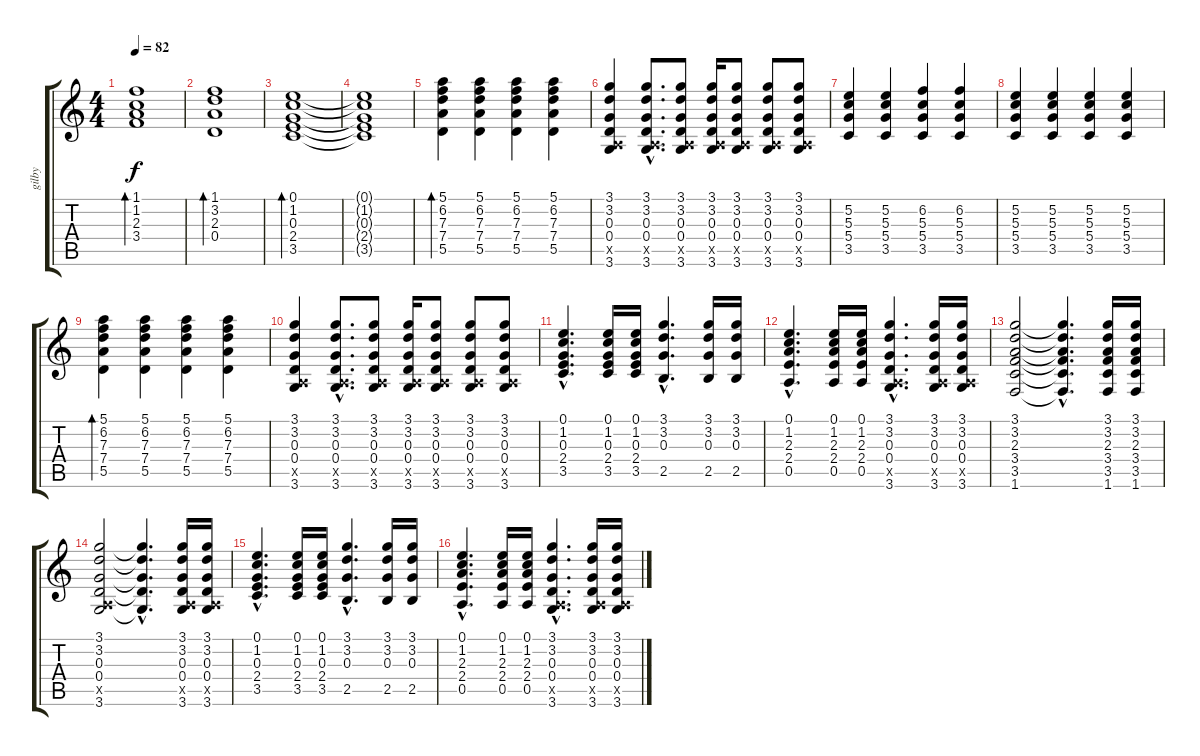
\track ("gilby" "gilby") {instrument overdrivenguitar}
\staff {score tabs}
\tuning (E4 B3 G3 D3 A2 E2) {hide}
\ts (4 4)
\tempo 82
\clef g2
\ks c
(1.1 1.2 2.3 3.4).1{bd 60 dy f} |
(1.1 3.2 2.3 0.4).1{bd 60} |
(0.1 1.2 0.3 2.4 3.5).1{bd 60} |
(0.1{t} 1.2{t} 0.3{t} 2.4{t} 3.5{t}).1 |
(5.1 6.2 7.3 7.4 5.5).4{bd 60} (5.1 6.2 7.3 7.4 5.5).4 (5.1 6.2 7.3 7.4 5.5).4 (5.1 6.2 7.3 7.4 5.5).4 |
(3.1 3.2 0.3 0.4 0.5{x} 3.6).4 (3.1{hac} 3.2{hac} 0.3{hac} 0.4{hac} 0.5{hac x} 3.6{hac}).8{d} (3.1 3.2 0.3 0.4 0.5{x} 3.6).8 (3.1 3.2 0.3 0.4 0.5{x} 3.6).16 (3.1 3.2 0.3 0.4 0.5{x} 3.6).8 (3.1 3.2 0.3 0.4 0.5{x} 3.6).8 (3.1 3.2 0.3 0.4 0.5{x} 3.6).8 |
(5.2 5.3 5.4 3.5).4 (5.2 5.3 5.4 3.5).4 (6.2 5.3 5.4 3.5).4 (6.2 5.3 5.4 3.5).4 |
(5.2 5.3 5.4 3.5).4 (5.2 5.3 5.4 3.5).4 (5.2 5.3 5.4 3.5).4 (5.2 5.3 5.4 3.5).4 |
(5.1 6.2 7.3 7.4 5.5).4{bd 60} (5.1 6.2 7.3 7.4 5.5).4 (5.1 6.2 7.3 7.4 5.5).4 (5.1 6.2 7.3 7.4 5.5).4 |
(3.1 3.2 0.3 0.4 0.5{x} 3.6).4 (3.1{hac} 3.2{hac} 0.3{hac} 0.4{hac} 0.5{hac x} 3.6{hac}).8{d} (3.1 3.2 0.3 0.4 0.5{x} 3.6).8 (3.1 3.2 0.3 0.4 0.5{x} 3.6).16 (3.1 3.2 0.3 0.4 0.5{x} 3.6).8 (3.1 3.2 0.3 0.4 0.5{x} 3.6).8 (3.1 3.2 0.3 0.4 0.5{x} 3.6).8 |
(0.1{hac} 1.2{hac} 0.3{hac} 2.4{hac} 3.5{hac}).4{d instrument overdrivenguitar} (0.1 1.2 0.3 2.4 3.5).16 (0.1 1.2 0.3 2.4 3.5).16 (3.1{hac} 3.2{hac} 0.3{hac} 2.5{hac}).4{d} (3.1 3.2 0.3 2.5).16 (3.1 3.2 0.3 2.5).16 |
(0.1{hac} 1.2{hac} 2.3{hac} 2.4{hac} 0.5{hac}).4{d} (0.1 1.2 2.3 2.4 0.5).16 (0.1 1.2 2.3 2.4 0.5).16 (3.1{hac} 3.2{hac} 0.3{hac} 0.4{hac} 0.5{hac x} 3.6{hac}).4{d} (3.1 3.2 0.3 0.4 0.5{x} 3.6).16 (3.1 3.2 0.3 0.4 0.5{x} 3.6).16 |
(3.1 3.2 2.3 3.4 3.5 1.6).2 (3.1{hac t} 3.2{hac t} 2.3{hac t} 3.4{hac t} 3.5{hac t} 1.6{hac t}).4{d} (3.1 3.2 2.3 3.4 3.5 1.6).16 (3.1 3.2 2.3 3.4 3.5 1.6).16 |
(3.1 3.2 0.3 0.4 0.5{x} 3.6).2 (3.1{hac t} 3.2{hac t} 0.3{hac t} 0.4{hac t} 3.6{hac t}).4{d} (3.1 3.2 0.3 0.4 0.5{x} 3.6).16 (3.1 3.2 0.3 0.4 0.5{x} 3.6).16 |
(0.1{hac} 1.2{hac} 0.3{hac} 2.4{hac} 3.5{hac}).4{d instrument overdrivenguitar} (0.1 1.2 0.3 2.4 3.5).16 (0.1 1.2 0.3 2.4 3.5).16 (3.1{hac} 3.2{hac} 0.3{hac} 2.5{hac}).4{d} (3.1 3.2 0.3 2.5).16 (3.1 3.2 0.3 2.5).16 |
(0.1{hac} 1.2{hac} 2.3{hac} 2.4{hac} 0.5{hac}).4{d} (0.1 1.2 2.3 2.4 0.5).16 (0.1 1.2 2.3 2.4 0.5).16 (3.1{hac} 3.2{hac} 0.3{hac} 0.4{hac} 0.5{hac x} 3.6{hac}).4{d} (3.1 3.2 0.3 0.4 0.5{x} 3.6).16 (3.1 3.2 0.3 0.4 0.5{x} 3.6).16
